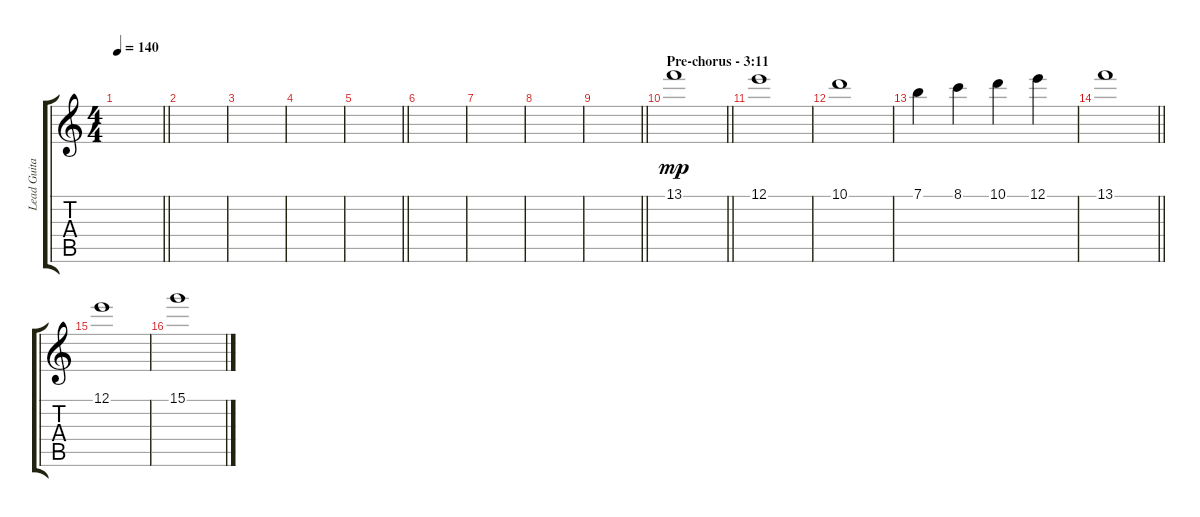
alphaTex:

\track ("Lead Guitar 1" "Lead Guita") {instrument distortionguitar}
\staff {score tabs}
\tuning (E4 B3 G3 D3 A2 E2) {hide}
\ts (4 4)
\tempo 140
\clef g2
\barLineRight lightlight
\ks c
|
|
|
|
\barLineRight lightlight
|
|
|
|
\barLineRight lightlight
|
\section ("" "Pre-chorus - 3:11")
\barLineRight lightlight
13.1.1{dy mp} |
12.1.1 |
10.1.1 |
7.1.4 8.1.4 10.1.4 12.1.4 |
\barLineRight lightlight
13.1.1 |
12.1.1 |
15.1.1
